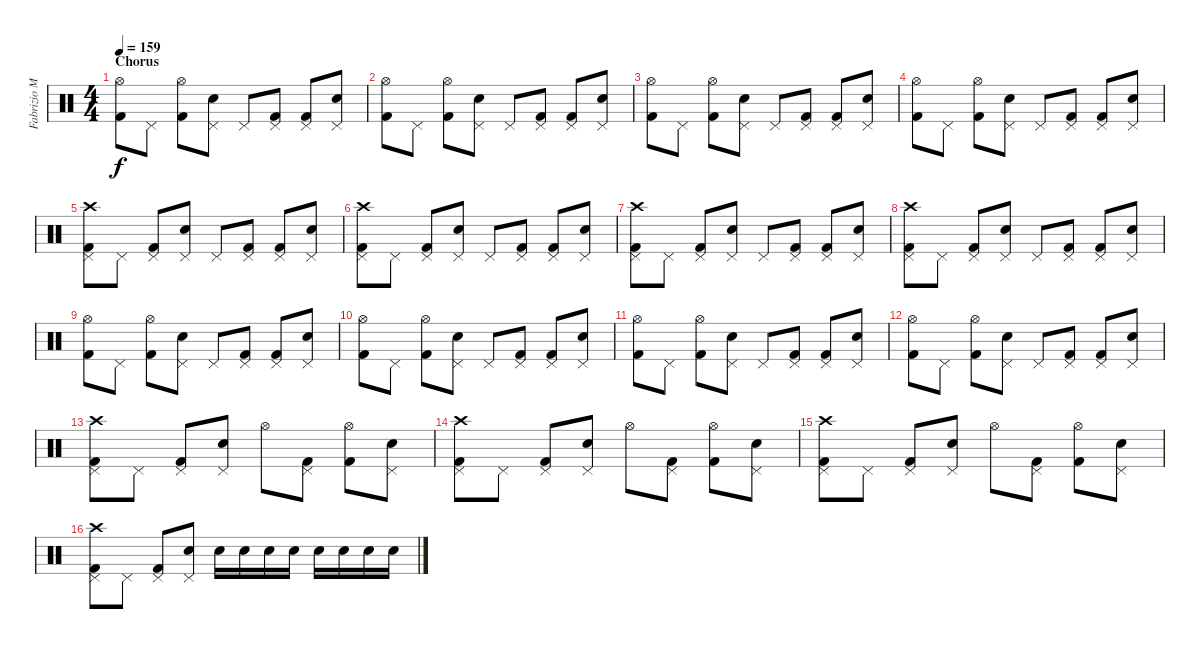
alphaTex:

\track ("Fabrizio Moretti" "Fabrizio M") {instrument percussion}
\staff {score}
\articulation defaults
\ts (4 4)
\section ("" "Chorus")
\tempo 159
\clef neutral
\ks c
("Hi-Hat (open)" "Kick (hit) 2").8{dy f} "Pedal Hi-Hat (hit)".8 ("Hi-Hat (open)" "Kick (hit) 2").8 ("Pedal Hi-Hat (hit)" "Snare (hit) 2").8 "Pedal Hi-Hat (hit)".8 ("Pedal Hi-Hat (hit)" "Kick (hit) 2").8 ("Pedal Hi-Hat (hit)" "Kick (hit) 2").8 ("Pedal Hi-Hat (hit)" "Snare (hit) 2").8 |
("Hi-Hat (open)" "Kick (hit) 2").8 "Pedal Hi-Hat (hit)".8 ("Hi-Hat (open)" "Kick (hit) 2").8 ("Pedal Hi-Hat (hit)" "Snare (hit) 2").8 "Pedal Hi-Hat (hit)".8 ("Pedal Hi-Hat (hit)" "Kick (hit) 2").8 ("Pedal Hi-Hat (hit)" "Kick (hit) 2").8 ("Pedal Hi-Hat (hit)" "Snare (hit) 2").8 |
("Hi-Hat (open)" "Kick (hit) 2").8 "Pedal Hi-Hat (hit)".8 ("Hi-Hat (open)" "Kick (hit) 2").8 ("Pedal Hi-Hat (hit)" "Snare (hit) 2").8 "Pedal Hi-Hat (hit)".8 ("Pedal Hi-Hat (hit)" "Kick (hit) 2").8 ("Pedal Hi-Hat (hit)" "Kick (hit) 2").8 ("Pedal Hi-Hat (hit)" "Snare (hit) 2").8 |
("Hi-Hat (open)" "Kick (hit) 2").8 "Pedal Hi-Hat (hit)".8 ("Hi-Hat (open)" "Kick (hit) 2").8 ("Pedal Hi-Hat (hit)" "Snare (hit) 2").8 "Pedal Hi-Hat (hit)".8 ("Pedal Hi-Hat (hit)" "Kick (hit) 2").8 ("Pedal Hi-Hat (hit)" "Kick (hit) 2").8 ("Pedal Hi-Hat (hit)" "Snare (hit) 2").8 |
("Pedal Hi-Hat (hit)" "Crash high (hit)" "Kick (hit) 2").8 "Pedal Hi-Hat (hit)".8 ("Pedal Hi-Hat (hit)" "Kick (hit) 2").8 ("Pedal Hi-Hat (hit)" "Snare (hit) 2").8 "Pedal Hi-Hat (hit)".8 ("Pedal Hi-Hat (hit)" "Kick (hit) 2").8 ("Pedal Hi-Hat (hit)" "Kick (hit) 2").8 ("Pedal Hi-Hat (hit)" "Snare (hit) 2").8 |
("Pedal Hi-Hat (hit)" "Crash high (hit)" "Kick (hit) 2").8 "Pedal Hi-Hat (hit)".8 ("Pedal Hi-Hat (hit)" "Kick (hit) 2").8 ("Pedal Hi-Hat (hit)" "Snare (hit) 2").8 "Pedal Hi-Hat (hit)".8 ("Pedal Hi-Hat (hit)" "Kick (hit) 2").8 ("Pedal Hi-Hat (hit)" "Kick (hit) 2").8 ("Pedal Hi-Hat (hit)" "Snare (hit) 2").8 |
("Pedal Hi-Hat (hit)" "Crash high (hit)" "Kick (hit) 2").8 "Pedal Hi-Hat (hit)".8 ("Pedal Hi-Hat (hit)" "Kick (hit) 2").8 ("Pedal Hi-Hat (hit)" "Snare (hit) 2").8 "Pedal Hi-Hat (hit)".8 ("Pedal Hi-Hat (hit)" "Kick (hit) 2").8 ("Pedal Hi-Hat (hit)" "Kick (hit) 2").8 ("Pedal Hi-Hat (hit)" "Snare (hit) 2").8 |
("Pedal Hi-Hat (hit)" "Crash high (hit)" "Kick (hit) 2").8 "Pedal Hi-Hat (hit)".8 ("Pedal Hi-Hat (hit)" "Kick (hit) 2").8 ("Pedal Hi-Hat (hit)" "Snare (hit) 2").8 "Pedal Hi-Hat (hit)".8 ("Pedal Hi-Hat (hit)" "Kick (hit) 2").8 ("Pedal Hi-Hat (hit)" "Kick (hit) 2").8 ("Pedal Hi-Hat (hit)" "Snare (hit) 2").8 |
("Hi-Hat (open)" "Kick (hit) 2").8 "Pedal Hi-Hat (hit)".8 ("Hi-Hat (open)" "Kick (hit) 2").8 ("Pedal Hi-Hat (hit)" "Snare (hit) 2").8 "Pedal Hi-Hat (hit)".8 ("Pedal Hi-Hat (hit)" "Kick (hit) 2").8 ("Pedal Hi-Hat (hit)" "Kick (hit) 2").8 ("Pedal Hi-Hat (hit)" "Snare (hit) 2").8 |
("Hi-Hat (open)" "Kick (hit) 2").8 "Pedal Hi-Hat (hit)".8 ("Hi-Hat (open)" "Kick (hit) 2").8 ("Pedal Hi-Hat (hit)" "Snare (hit) 2").8 "Pedal Hi-Hat (hit)".8 ("Pedal Hi-Hat (hit)" "Kick (hit) 2").8 ("Pedal Hi-Hat (hit)" "Kick (hit) 2").8 ("Pedal Hi-Hat (hit)" "Snare (hit) 2").8 |
("Hi-Hat (open)" "Kick (hit) 2").8 "Pedal Hi-Hat (hit)".8 ("Hi-Hat (open)" "Kick (hit) 2").8 ("Pedal Hi-Hat (hit)" "Snare (hit) 2").8 "Pedal Hi-Hat (hit)".8 ("Pedal Hi-Hat (hit)" "Kick (hit) 2").8 ("Pedal Hi-Hat (hit)" "Kick (hit) 2").8 ("Pedal Hi-Hat (hit)" "Snare (hit) 2").8 |
("Hi-Hat (open)" "Kick (hit) 2").8 "Pedal Hi-Hat (hit)".8 ("Hi-Hat (open)" "Kick (hit) 2").8 ("Pedal Hi-Hat (hit)" "Snare (hit) 2").8 "Pedal Hi-Hat (hit)".8 ("Pedal Hi-Hat (hit)" "Kick (hit) 2").8 ("Pedal Hi-Hat (hit)" "Kick (hit) 2").8 ("Pedal Hi-Hat (hit)" "Snare (hit) 2").8 |
("Pedal Hi-Hat (hit)" "Crash high (hit)" "Kick (hit) 2").8 "Pedal Hi-Hat (hit)".8 ("Pedal Hi-Hat (hit)" "Kick (hit) 2").8 ("Pedal Hi-Hat (hit)" "Snare (hit) 2").8 "Hi-Hat (open)".8 ("Pedal Hi-Hat (hit)" "Kick (hit) 2").8 ("Hi-Hat (open)" "Kick (hit) 2").8 ("Pedal Hi-Hat (hit)" "Snare (hit) 2").8 |
("Pedal Hi-Hat (hit)" "Crash high (hit)" "Kick (hit) 2").8 "Pedal Hi-Hat (hit)".8 ("Pedal Hi-Hat (hit)" "Kick (hit) 2").8 ("Pedal Hi-Hat (hit)" "Snare (hit) 2").8 "Hi-Hat (open)".8 ("Pedal Hi-Hat (hit)" "Kick (hit) 2").8 ("Hi-Hat (open)" "Kick (hit) 2").8 ("Pedal Hi-Hat (hit)" "Snare (hit) 2").8 |
("Pedal Hi-Hat (hit)" "Crash high (hit)" "Kick (hit) 2").8 "Pedal Hi-Hat (hit)".8 ("Pedal Hi-Hat (hit)" "Kick (hit) 2").8 ("Pedal Hi-Hat (hit)" "Snare (hit) 2").8 "Hi-Hat (open)".8 ("Pedal Hi-Hat (hit)" "Kick (hit) 2").8 ("Hi-Hat (open)" "Kick (hit) 2").8 ("Pedal Hi-Hat (hit)" "Snare (hit) 2").8 |
("Pedal Hi-Hat (hit)" "Crash high (hit)" "Kick (hit) 2").8 "Pedal Hi-Hat (hit)".8 ("Pedal Hi-Hat (hit)" "Kick (hit) 2").8 ("Pedal Hi-Hat (hit)" "Snare (hit) 2").8 "Snare (hit) 2".16 "Snare (hit) 2".16 "Snare (hit) 2".16 "Snare (hit) 2".16 "Snare (hit) 2".16 "Snare (hit) 2".16 "Snare (hit) 2".16 "Snare (hit) 2".16
